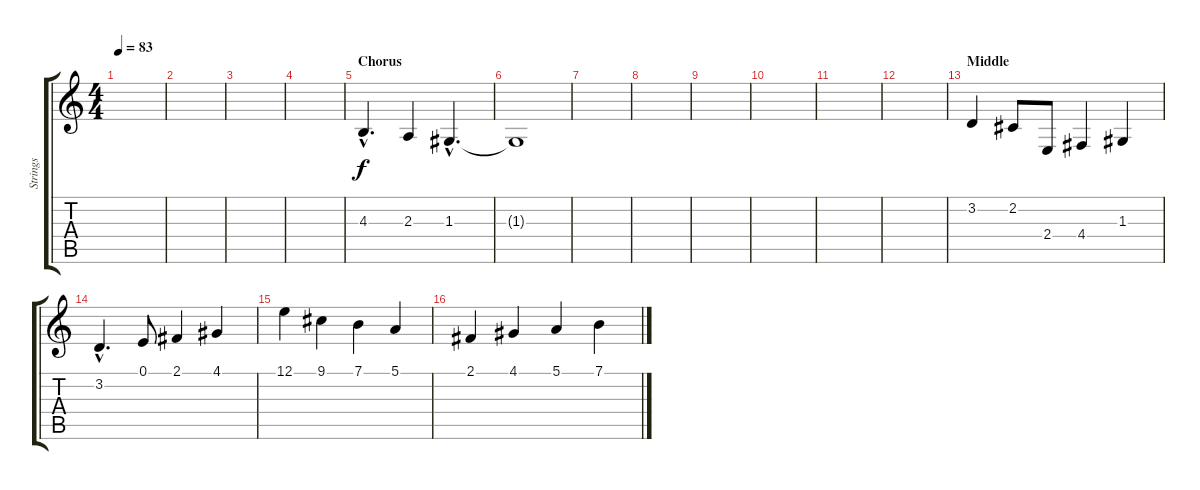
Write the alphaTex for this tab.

\track ("Strings" "Strings") {instrument stringensemble1}
\staff {score tabs}
\tuning (E4 B3 G3 D3 A2 E2) {hide}
\ts (4 4)
\tempo 83
\clef g2
\ks c
|
|
|
|
\section ("" "Chorus")
4.3{hac}.4{d} 2.3.4 1.3{hac}.4{d} |
1.3{t}.1 |
|
|
|
|
|
|
\section ("" "Middle")
3.2.4 2.2.8 2.4.8 4.4.4 1.3.4 |
3.2{hac}.4{d} 0.1.8 2.1.4 4.1.4 |
12.1.4 9.1.4 7.1.4 5.1.4 |
2.1.4 4.1.4 5.1.4 7.1.4
